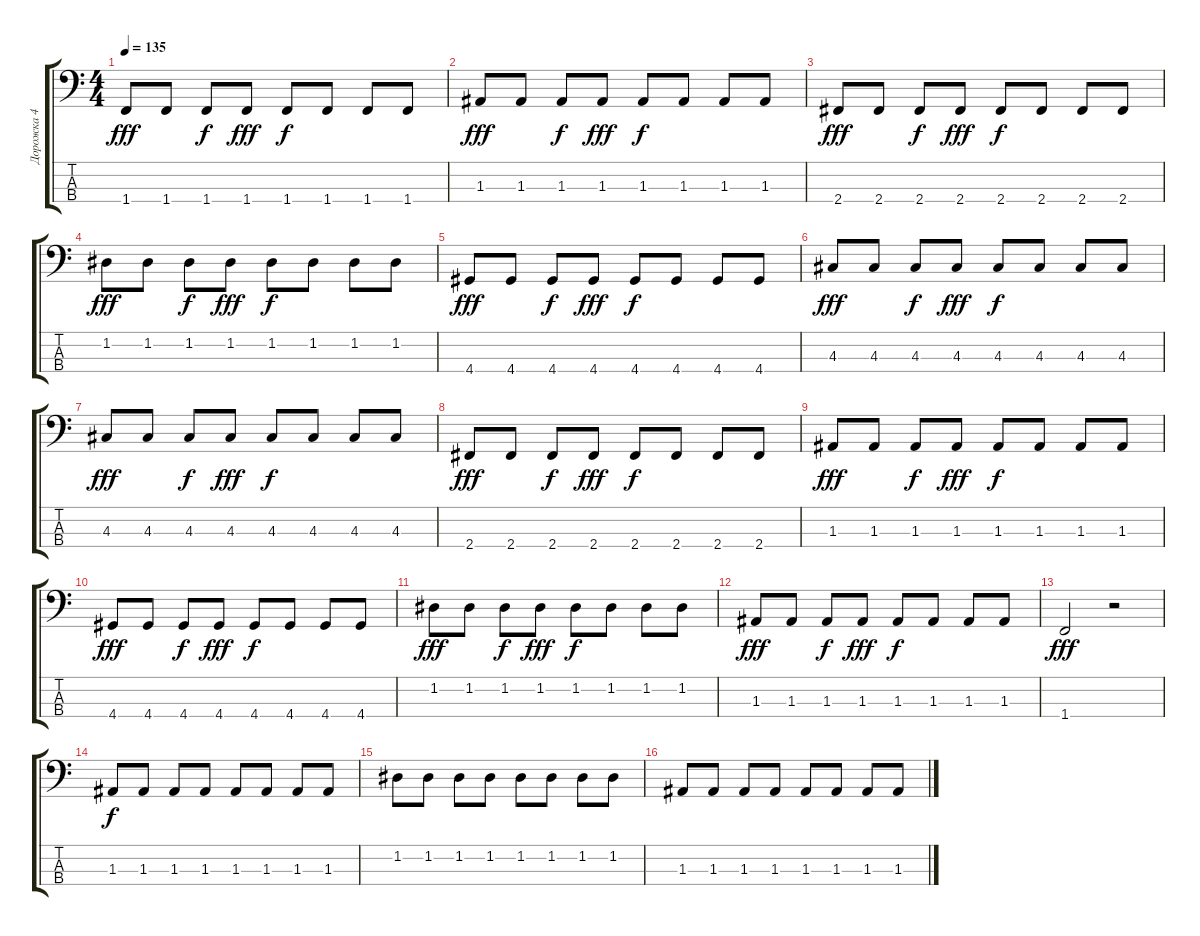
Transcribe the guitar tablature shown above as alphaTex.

\track ("Дорожка 4" "Дорожка 4") {instrument slapbass2}
\staff {score tabs}
\tuning (G2 D2 A1 E1) {hide}
\ts (4 4)
\tempo 135
\clef f4
\ks c
1.4.8{dy fff} 1.4.8 1.4.8{dy f} 1.4.8{dy fff} 1.4.8{dy f} 1.4.8 1.4.8 1.4.8 |
1.3.8{dy fff} 1.3.8 1.3.8{dy f} 1.3.8{dy fff} 1.3.8{dy f} 1.3.8 1.3.8 1.3.8 |
2.4.8{dy fff} 2.4.8 2.4.8{dy f} 2.4.8{dy fff} 2.4.8{dy f} 2.4.8 2.4.8 2.4.8 |
1.2.8{dy fff} 1.2.8 1.2.8{dy f} 1.2.8{dy fff} 1.2.8{dy f} 1.2.8 1.2.8 1.2.8 |
4.4.8{dy fff} 4.4.8 4.4.8{dy f} 4.4.8{dy fff} 4.4.8{dy f} 4.4.8 4.4.8 4.4.8 |
4.3.8{dy fff} 4.3.8 4.3.8{dy f} 4.3.8{dy fff} 4.3.8{dy f} 4.3.8 4.3.8 4.3.8 |
4.3.8{dy fff} 4.3.8 4.3.8{dy f} 4.3.8{dy fff} 4.3.8{dy f} 4.3.8 4.3.8 4.3.8 |
2.4.8{dy fff} 2.4.8 2.4.8{dy f} 2.4.8{dy fff} 2.4.8{dy f} 2.4.8 2.4.8 2.4.8 |
1.3.8{dy fff} 1.3.8 1.3.8{dy f} 1.3.8{dy fff} 1.3.8{dy f} 1.3.8 1.3.8 1.3.8 |
4.4.8{dy fff} 4.4.8 4.4.8{dy f} 4.4.8{dy fff} 4.4.8{dy f} 4.4.8 4.4.8 4.4.8 |
1.2.8{dy fff} 1.2.8 1.2.8{dy f} 1.2.8{dy fff} 1.2.8{dy f} 1.2.8 1.2.8 1.2.8 |
1.3.8{dy fff} 1.3.8 1.3.8{dy f} 1.3.8{dy fff} 1.3.8{dy f} 1.3.8 1.3.8 1.3.8 |
1.4.2{dy fff} r.2 |
1.3.8{dy f} 1.3.8 1.3.8 1.3.8 1.3.8 1.3.8 1.3.8 1.3.8 |
1.2.8 1.2.8 1.2.8 1.2.8 1.2.8 1.2.8 1.2.8 1.2.8 |
1.3.8 1.3.8 1.3.8 1.3.8 1.3.8 1.3.8 1.3.8 1.3.8
